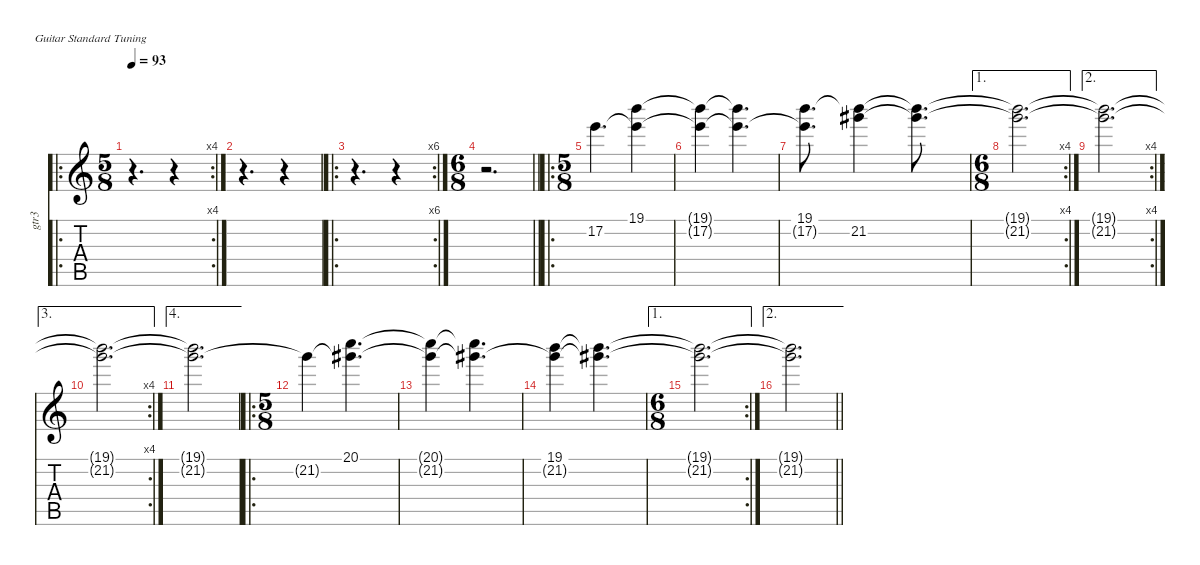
\defaultSystemsLayout 4
\hideDynamics
\bracketExtendMode nobrackets
\otherSystemsTrackNameOrientation horizontal
\track ("Guitar 3" "gtr3") {defaultSystemsLayout 8 instrument overdrivenguitar}
\staff {score tabs}
\tuning (E4 B3 G3 D3 A2 E2)
\ro
\rc 4
\ts (5 8)
\beaming (8 3 2)
\tempo 93
\clef g2
\ks aminor
r.4{d dy fff beam Down} r.4{beam Down} |
r.4{d beam Down} r.4{beam Down} |
\ro
\rc 6
r.4{d beam Down} r.4{beam Down} |
\ts (6 8)
\beaming (8 3 3)
\barLineRight lightlight
r.2{d beam Down} |
\ro
\ts (5 8)
\beaming (8 3 2)
17.2.4{d beam Down} (19.1 17.2{t}).4{beam Down} |
(19.1{t} 17.2{t}).4{beam Down} (19.1{t} 17.2{t}).4{d beam Down} |
(19.1 17.2{t}).8{d beam Down} (19.1{t} 21.2{acc #}).4{beam Down} (19.1{t} 21.2{t acc #}).8{d beam Down} |
\ae 1
\rc 4
\ts (6 8)
\beaming (8 3 3)
(19.1{t} 21.2{t acc #}).2{d beam Down} |
\ae 2
\rc 4
(19.1{t} 21.2{t acc #}).2{d beam Down} |
\ae 3
\rc 4
(19.1{t} 21.2{t acc #}).2{d beam Down} |
\ae 4
(19.1{t} 21.2{t acc #}).2{d beam Down} |
\ro
\ts (5 8)
\beaming (8 3 2)
21.2{t acc #}.4{beam Down} (20.1 21.2{t acc #}).4{d beam Down} |
(20.1{t} 21.2{t acc #}).4{beam Down} (20.1{t} 21.2{t acc #}).4{d beam Down} |
(19.1 21.2{t acc #}).4{beam Down} (19.1{t} 21.2{t acc #}).4{d beam Down} |
\ae 1
\rc 2
\ts (6 8)
\beaming (8 3 3)
(19.1{t} 21.2{t acc #}).2{d beam Down} |
\ae 2
\barLineRight lightlight
(19.1{t} 21.2{t acc #}).2{d beam Down}
